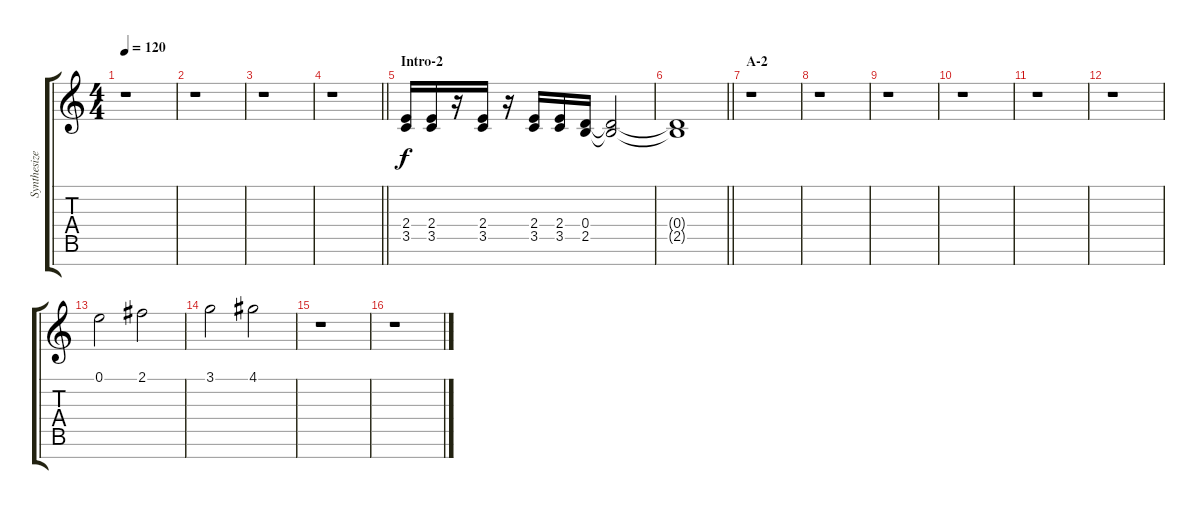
\track ("Synthesizer III" "Synthesize") {instrument lead2sawtooth}
\staff {score tabs}
\tuning (E5 B4 G4 D4 A3 E3 B2) {hide}
\ts (4 4)
\tempo 120
\clef g2
\ks c
r.1{dy f} |
r.1 |
r.1 |
\barLineRight lightlight
r.1 |
\section ("" "Intro-2")
(2.4 3.5).16 (2.4 3.5).16 r.16 (2.4 3.5).16 r.16 (2.4 3.5).16 (2.4 3.5).16 (0.4 2.5).16 (0.4{t} 2.5{t}).2 |
\barLineRight lightlight
(0.4{t} 2.5{t}).1 |
\section ("" "A-2")
r.1 |
r.1 |
r.1 |
r.1 |
r.1 |
r.1 |
0.1.2 2.1.2 |
3.1.2 4.1.2 |
r.1 |
r.1
